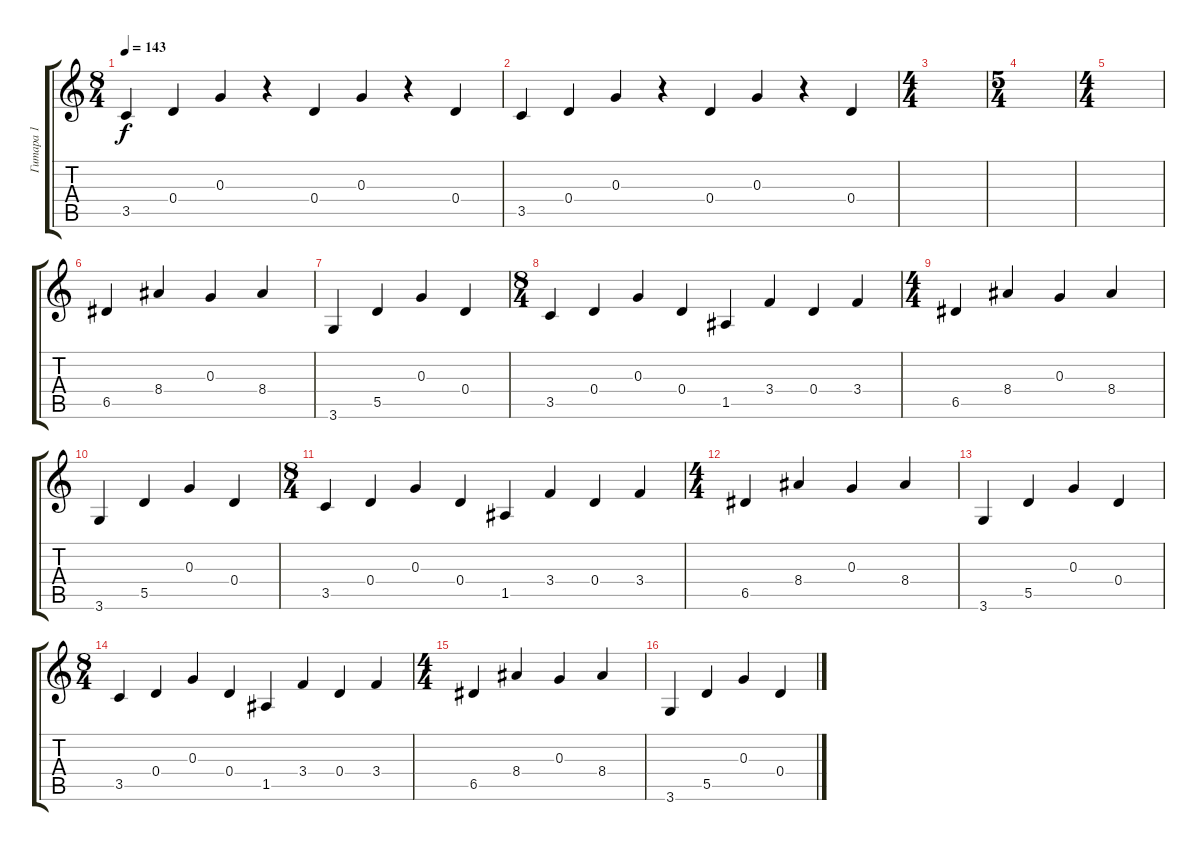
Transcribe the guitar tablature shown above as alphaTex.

\track ("Гитара 1" "Гитара 1") {instrument acousticguitarsteel}
\staff {score tabs}
\tuning (E4 B3 G3 D3 A2 E2) {hide}
\ts (8 4)
\tempo 143
\clef g2
\ks c
3.5.4{dy f} 0.4.4 0.3.4 r.4 0.4.4 0.3.4 r.4 0.4.4 |
3.5.4 0.4.4 0.3.4 r.4 0.4.4 0.3.4 r.4 0.4.4 |
\ts (4 4)
|
\ts (5 4)
|
\ts (4 4)
|
6.5.4 8.4.4 0.3.4 8.4.4 |
3.6.4 5.5.4 0.3.4 0.4.4 |
\ts (8 4)
3.5.4 0.4.4 0.3.4 0.4.4 1.5.4 3.4.4 0.4.4 3.4.4 |
\ts (4 4)
6.5.4 8.4.4 0.3.4 8.4.4 |
3.6.4 5.5.4 0.3.4 0.4.4 |
\ts (8 4)
3.5.4 0.4.4 0.3.4 0.4.4 1.5.4 3.4.4 0.4.4 3.4.4 |
\ts (4 4)
6.5.4 8.4.4 0.3.4 8.4.4 |
3.6.4 5.5.4 0.3.4 0.4.4 |
\ts (8 4)
3.5.4 0.4.4 0.3.4 0.4.4 1.5.4 3.4.4 0.4.4 3.4.4 |
\ts (4 4)
6.5.4 8.4.4 0.3.4 8.4.4 |
3.6.4 5.5.4 0.3.4 0.4.4
